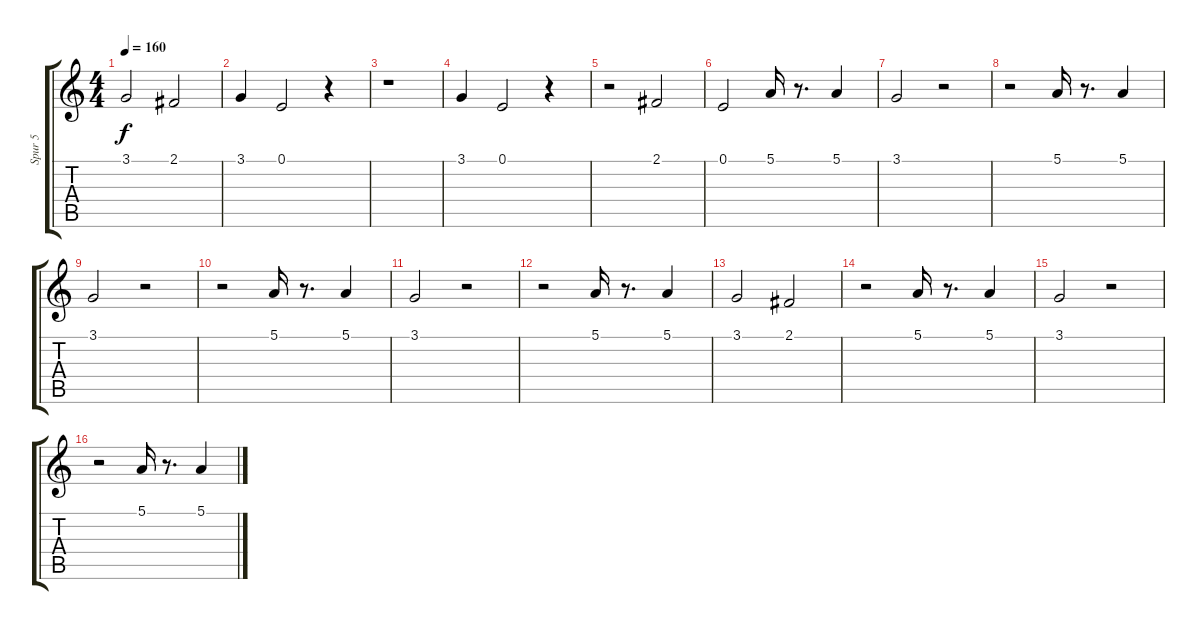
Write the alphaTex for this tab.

\track ("Spur 5" "Spur 5") {instrument pad1newage}
\staff {score tabs}
\tuning (E4 B3 G3 D3 A2 E2) {hide}
\ts (4 4)
\tempo 160
\clef g2
\ks c
3.1.2{dy f} 2.1.2 |
3.1.4 0.1.2 r.4 |
r.1 |
3.1.4 0.1.2 r.4 |
r.2 2.1.2 |
0.1.2 5.1.16 r.8{d} 5.1.4 |
3.1.2 r.2 |
r.2 5.1.16 r.8{d} 5.1.4 |
3.1.2 r.2 |
r.2 5.1.16 r.8{d} 5.1.4 |
3.1.2 r.2 |
r.2 5.1.16 r.8{d} 5.1.4 |
3.1.2 2.1.2 |
r.2 5.1.16 r.8{d} 5.1.4 |
3.1.2 r.2 |
r.2 5.1.16 r.8{d} 5.1.4
